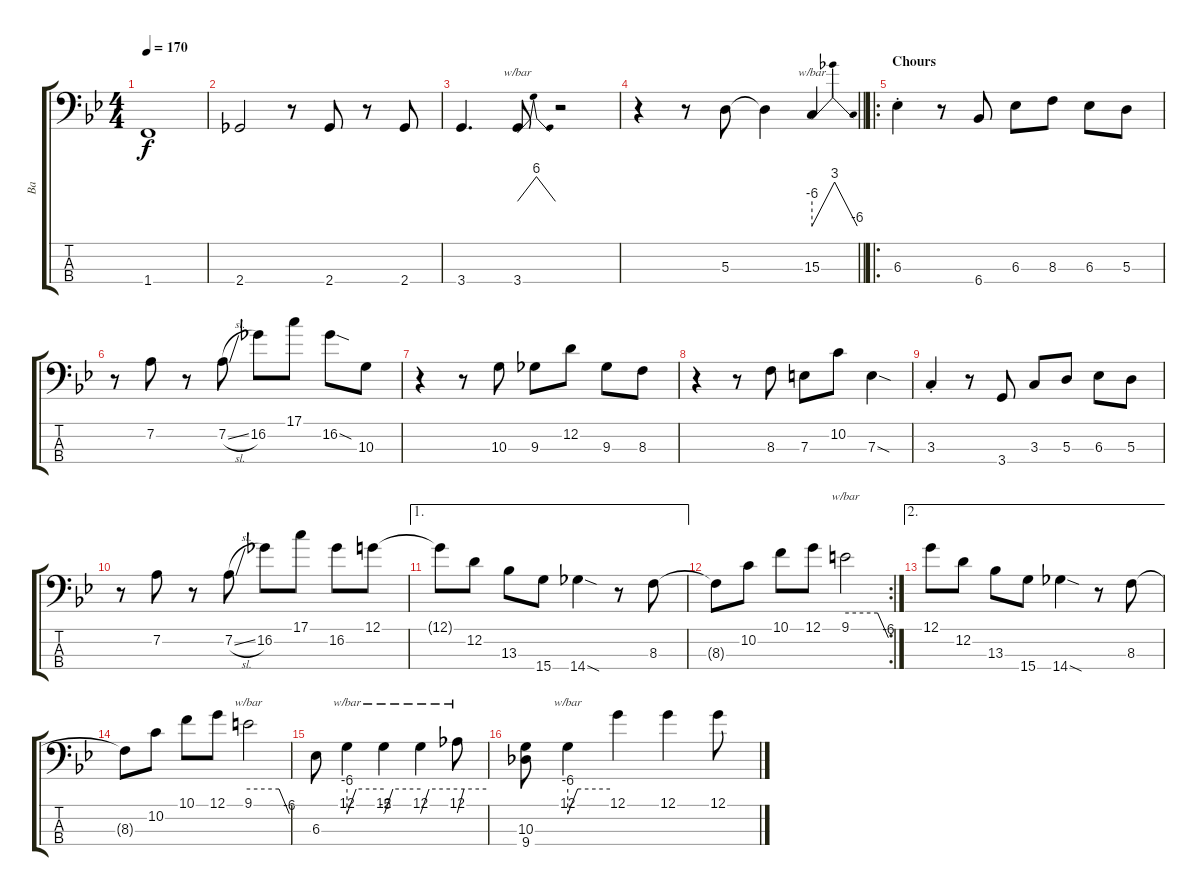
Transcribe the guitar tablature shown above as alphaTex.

\track ("Ba" "Ba") {instrument electricbassfinger}
\staff {score tabs}
\tuning (G2 D2 A1 E1) {hide}
\ts (4 4)
\tempo 170
\clef f4
\ks bb
1.4.1{dy f} |
2.4.2 r.8 2.4.8 r.8 2.4.8 |
3.4.4{d} 3.4.8{tbe (dip default 0 0 30 24 60 0)} r.2 |
\barLineRight lightlight
r.4 r.8 5.3.8 5.3{t}.4 15.3.4{tbe (dip default 0 -24 30 12 60 -24)} |
\ro
\section ("" "Chours")
6.3{st}.4 r.8 6.4.8 6.3.8 8.3.8 6.3.8 5.3.8 |
r.8 7.2.8 r.8 7.2{sl}.8 16.2.8 17.1.8 16.2{sod}.8 10.3.8 |
r.4 r.8 10.3.8 9.3.8 12.2.8 9.3.8 8.3.8 |
r.4 r.8 8.3.8 7.3.8 10.2.8 7.3{sod}.4 |
3.3{st}.4 r.8 3.4.8 3.3.8 5.3.8 6.3.8 5.3.8 |
r.8 7.2.8 r.8 7.2{sl}.8 16.2.8 17.1.8 16.2.8 12.1.8 |
\ae 1
12.1{t}.8 12.2.8 13.3.8 15.4.8 14.4{sod}.4 r.8 8.3.8 |
\rc 2
8.3{t}.8 10.2.8 10.1.8 12.1.8 9.1.2{tbe (custom default 0 0 45 0 60 -24)} |
\ae 2
12.1.8 12.2.8 13.3.8 15.4.8 14.4{sod}.4 r.8 8.3.8 |
8.3{t}.8 10.2.8 10.1.8 12.1.8 9.1.2{tbe (custom default 0 0 45 0 60 -24)} |
6.3.8 12.1.4{tbe (custom default 0 -24 15 0 60 0)} 12.1.4{tbe (custom default 0 -24 2 -20 15 0 60 0)} 12.1.4{tbe (custom default 0 -24 14 0 60 0)} 12.1.8{tbe (custom default 0 -22 14 0 60 0)} |
(10.3 9.4).8 12.1.4{tbe (custom default 0 -24 14 0 60 0)} 12.1.4 12.1.4 12.1.8
